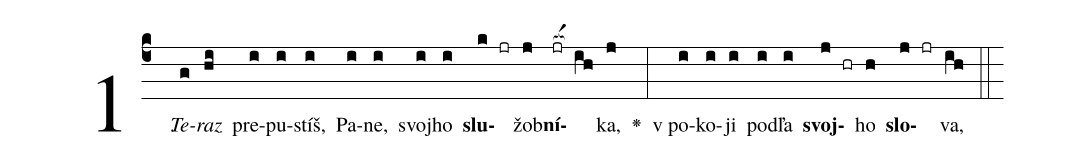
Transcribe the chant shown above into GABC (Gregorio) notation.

%%
(c4)1.() <i>Te</i>(g)<i>raz</i>(hi) pre(i)pu(i)stíš,(i) Pa(i)ne,(i)
svoj(i)ho(i)  <b>slu</b>(k jr)žob(j)<b>ní</b>(jr[ocba:1{] ih[ocba:0}])ka,(j) <v>\greheightstar</v>(:)
v po(i)ko(i)ji(i) pod(i)ľa(i) <b>svoj</b>(j hr)ho(h) <b>slo</b>(j jr)va,(ih) (::)
